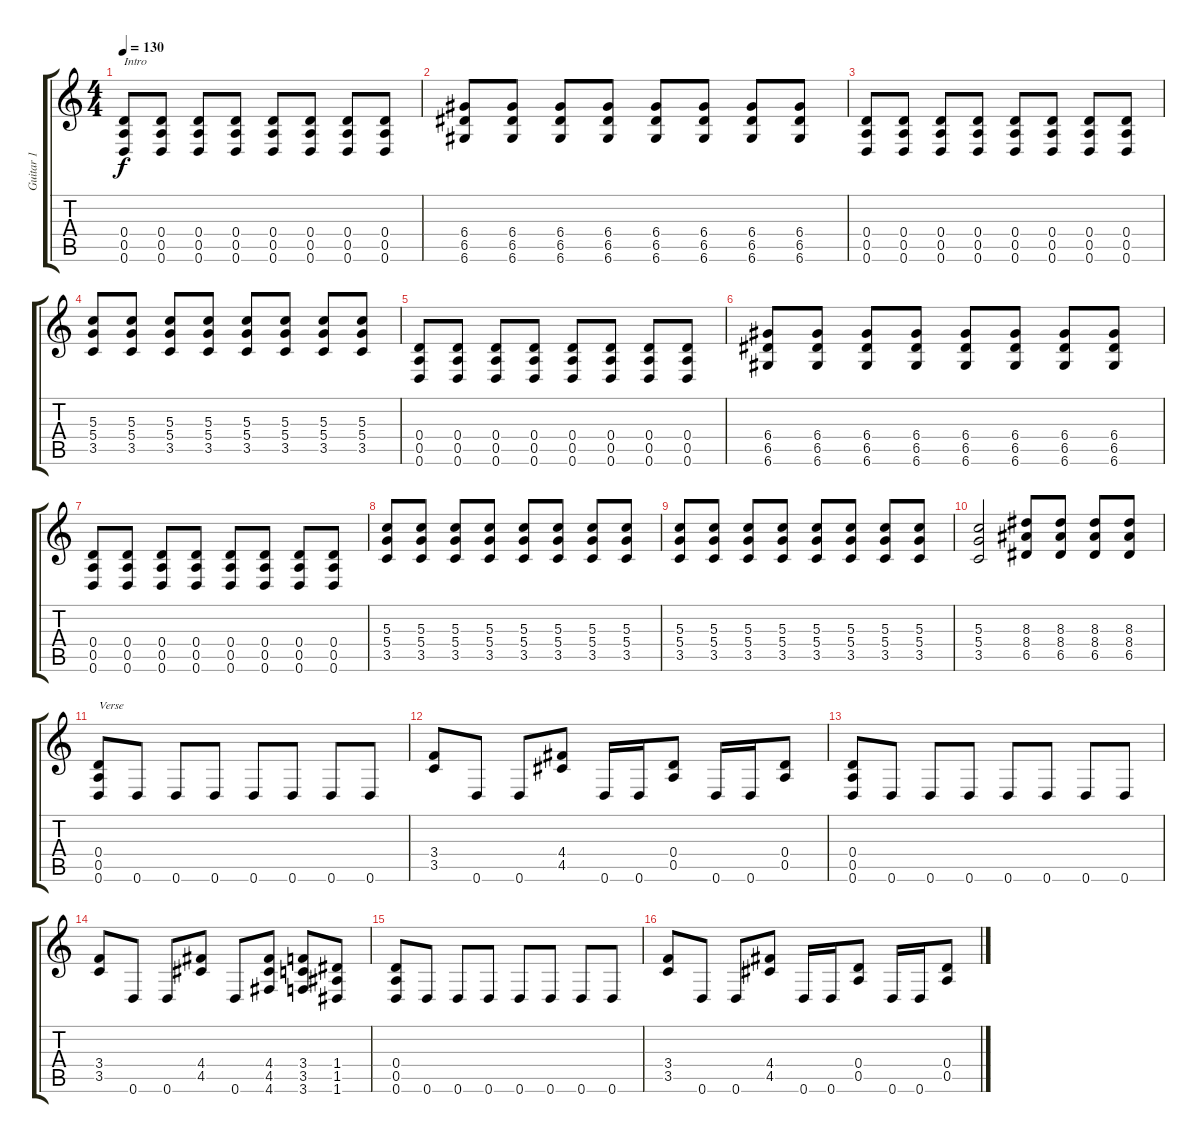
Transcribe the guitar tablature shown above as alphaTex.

\track ("Guitar 1" "Guitar 1") {instrument distortionguitar}
\staff {score tabs}
\tuning (E4 B3 G3 D3 A2 D2) {hide}
\ts (4 4)
\tempo 130
\clef g2
\ks c
(0.4 0.5 0.6).8{txt "Intro" dy f instrument distortionguitar} (0.4 0.5 0.6).8 (0.4 0.5 0.6).8 (0.4 0.5 0.6).8 (0.4 0.5 0.6).8 (0.4 0.5 0.6).8 (0.4 0.5 0.6).8 (0.4 0.5 0.6).8 |
(6.4 6.5 6.6).8 (6.4 6.5 6.6).8 (6.4 6.5 6.6).8 (6.4 6.5 6.6).8 (6.4 6.5 6.6).8 (6.4 6.5 6.6).8 (6.4 6.5 6.6).8 (6.4 6.5 6.6).8 |
(0.4 0.5 0.6).8 (0.4 0.5 0.6).8 (0.4 0.5 0.6).8 (0.4 0.5 0.6).8 (0.4 0.5 0.6).8 (0.4 0.5 0.6).8 (0.4 0.5 0.6).8 (0.4 0.5 0.6).8 |
(5.3 5.4 3.5).8 (5.3 5.4 3.5).8 (5.3 5.4 3.5).8 (5.3 5.4 3.5).8 (5.3 5.4 3.5).8 (5.3 5.4 3.5).8 (5.3 5.4 3.5).8 (5.3 5.4 3.5).8 |
(0.4 0.5 0.6).8 (0.4 0.5 0.6).8 (0.4 0.5 0.6).8 (0.4 0.5 0.6).8 (0.4 0.5 0.6).8 (0.4 0.5 0.6).8 (0.4 0.5 0.6).8 (0.4 0.5 0.6).8 |
(6.4 6.5 6.6).8 (6.4 6.5 6.6).8 (6.4 6.5 6.6).8 (6.4 6.5 6.6).8 (6.4 6.5 6.6).8 (6.4 6.5 6.6).8 (6.4 6.5 6.6).8 (6.4 6.5 6.6).8 |
(0.4 0.5 0.6).8 (0.4 0.5 0.6).8 (0.4 0.5 0.6).8 (0.4 0.5 0.6).8 (0.4 0.5 0.6).8 (0.4 0.5 0.6).8 (0.4 0.5 0.6).8 (0.4 0.5 0.6).8 |
(5.3 5.4 3.5).8 (5.3 5.4 3.5).8 (5.3 5.4 3.5).8 (5.3 5.4 3.5).8 (5.3 5.4 3.5).8 (5.3 5.4 3.5).8 (5.3 5.4 3.5).8 (5.3 5.4 3.5).8 |
(5.3 5.4 3.5).8 (5.3 5.4 3.5).8 (5.3 5.4 3.5).8 (5.3 5.4 3.5).8 (5.3 5.4 3.5).8 (5.3 5.4 3.5).8 (5.3 5.4 3.5).8 (5.3 5.4 3.5).8 |
(5.3 5.4 3.5).2 (8.3 8.4 6.5).8 (8.3 8.4 6.5).8 (8.3 8.4 6.5).8 (8.3 8.4 6.5).8 |
(0.4 0.5 0.6).8{txt "Verse"} 0.6.8 0.6.8 0.6.8 0.6.8 0.6.8 0.6.8 0.6.8 |
(3.4 3.5).8 0.6.8 0.6.8 (4.4 4.5).8 0.6.16 0.6.16 (0.4 0.5).8 0.6.16 0.6.16 (0.4 0.5).8 |
(0.4 0.5 0.6).8 0.6.8 0.6.8 0.6.8 0.6.8 0.6.8 0.6.8 0.6.8 |
(3.4 3.5).8 0.6.8 0.6.8 (4.4 4.5).8 0.6.8 (4.4 4.5 4.6).8 (3.4 3.5 3.6).8 (1.4 1.5 1.6).8 |
(0.4 0.5 0.6).8{txt " "} 0.6.8 0.6.8 0.6.8 0.6.8 0.6.8 0.6.8 0.6.8 |
(3.4 3.5).8 0.6.8 0.6.8 (4.4 4.5).8 0.6.16 0.6.16 (0.4 0.5).8 0.6.16 0.6.16 (0.4 0.5).8
